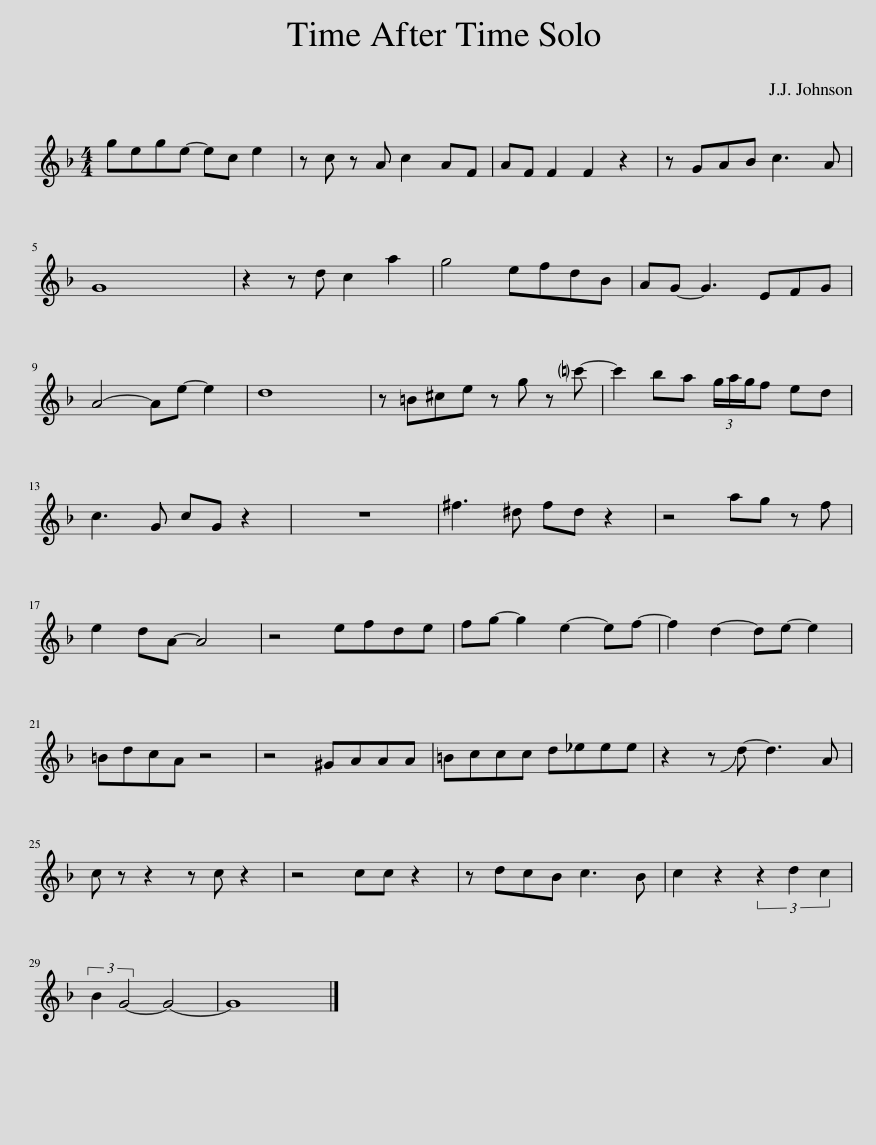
X:1
L:1/8
M:4/4
I:linebreak $
K:F
V:1 treble
V:1
 gege- ec e2 | z c z A c2 AF | AF F2 F2 z2 | z GAB c3 A |$ G8 | %5
 z2 z d c2 a2 | g4 efdB | AG- G3 EFG |$ A4- Ae- e2 | d8 | %10
 z =B^ce z g z !courtesy!=c'- | c'2 ba (3g/a/g/f ed |$ c3 G cG z2 | z8 | ^f3 ^d fd z2 | %15
 z4 ag z f |$ e2 dA- A4 | z4 efde | fg- g2 e2- ef- | f2 d2- de- e2 |$ %20
 =BdcA z4 | z4 ^GAAA | =Bccc d_eee | z2 z !slide!d- d3 A |$ c z z2 z c z2 | %25
 z4 cc z2 | z dcB c3 B | c2 z2 (3z2 d2 c2 |$ (3:2:2B2 G4- G4- | G8 |] %30
